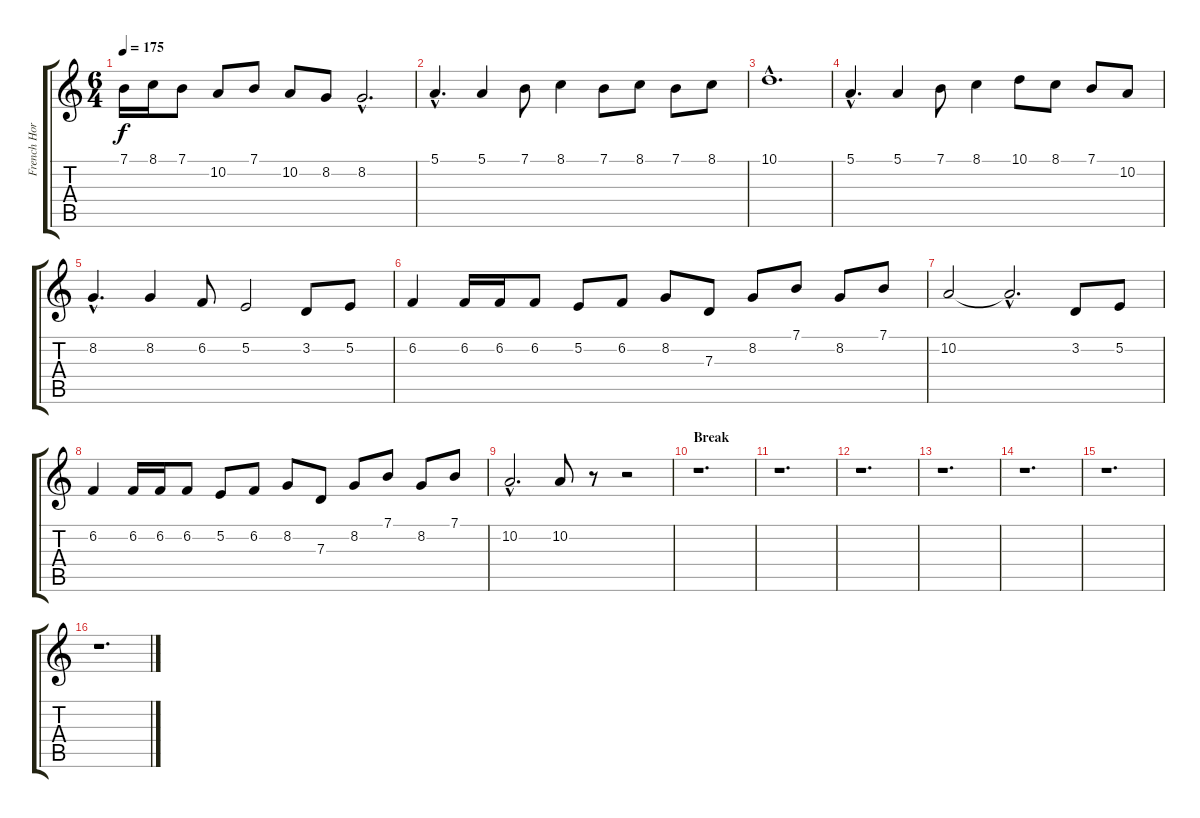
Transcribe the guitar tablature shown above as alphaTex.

\track ("French Horn" "French Hor") {instrument frenchhorn}
\staff {score tabs}
\tuning (E4 B3 G3 D3 A2 E2) {hide}
\ts (6 4)
\tempo 175
\clef g2
\ks c
7.1.16{dy f} 8.1.16 7.1.8 10.2.8 7.1.8 10.2.8 8.2.8 8.2{hac}.2{d} |
5.1{hac}.4{d} 5.1.4 7.1.8 8.1.4 7.1.8 8.1.8 7.1.8 8.1.8 |
10.1{hac}.1{d} |
5.1{hac}.4{d} 5.1.4 7.1.8 8.1.4 10.1.8 8.1.8 7.1.8 10.2.8 |
8.2{hac}.4{d} 8.2.4 6.2.8 5.2.2 3.2.8 5.2.8 |
6.2.4 6.2.16 6.2.16 6.2.8 5.2.8 6.2.8 8.2.8 7.3.8 8.2.8 7.1.8 8.2.8 7.1.8 |
10.2.2 10.2{hac t}.2{d} 3.2.8 5.2.8 |
6.2.4 6.2.16 6.2.16 6.2.8 5.2.8 6.2.8 8.2.8 7.3.8 8.2.8 7.1.8 8.2.8 7.1.8 |
10.2{hac}.2{d} 10.2.8 r.8 r.2 |
\section ("" "Break")
r.1{d} |
r.1{d} |
r.1{d} |
r.1{d} |
r.1{d} |
r.1{d} |
r.1{d}
